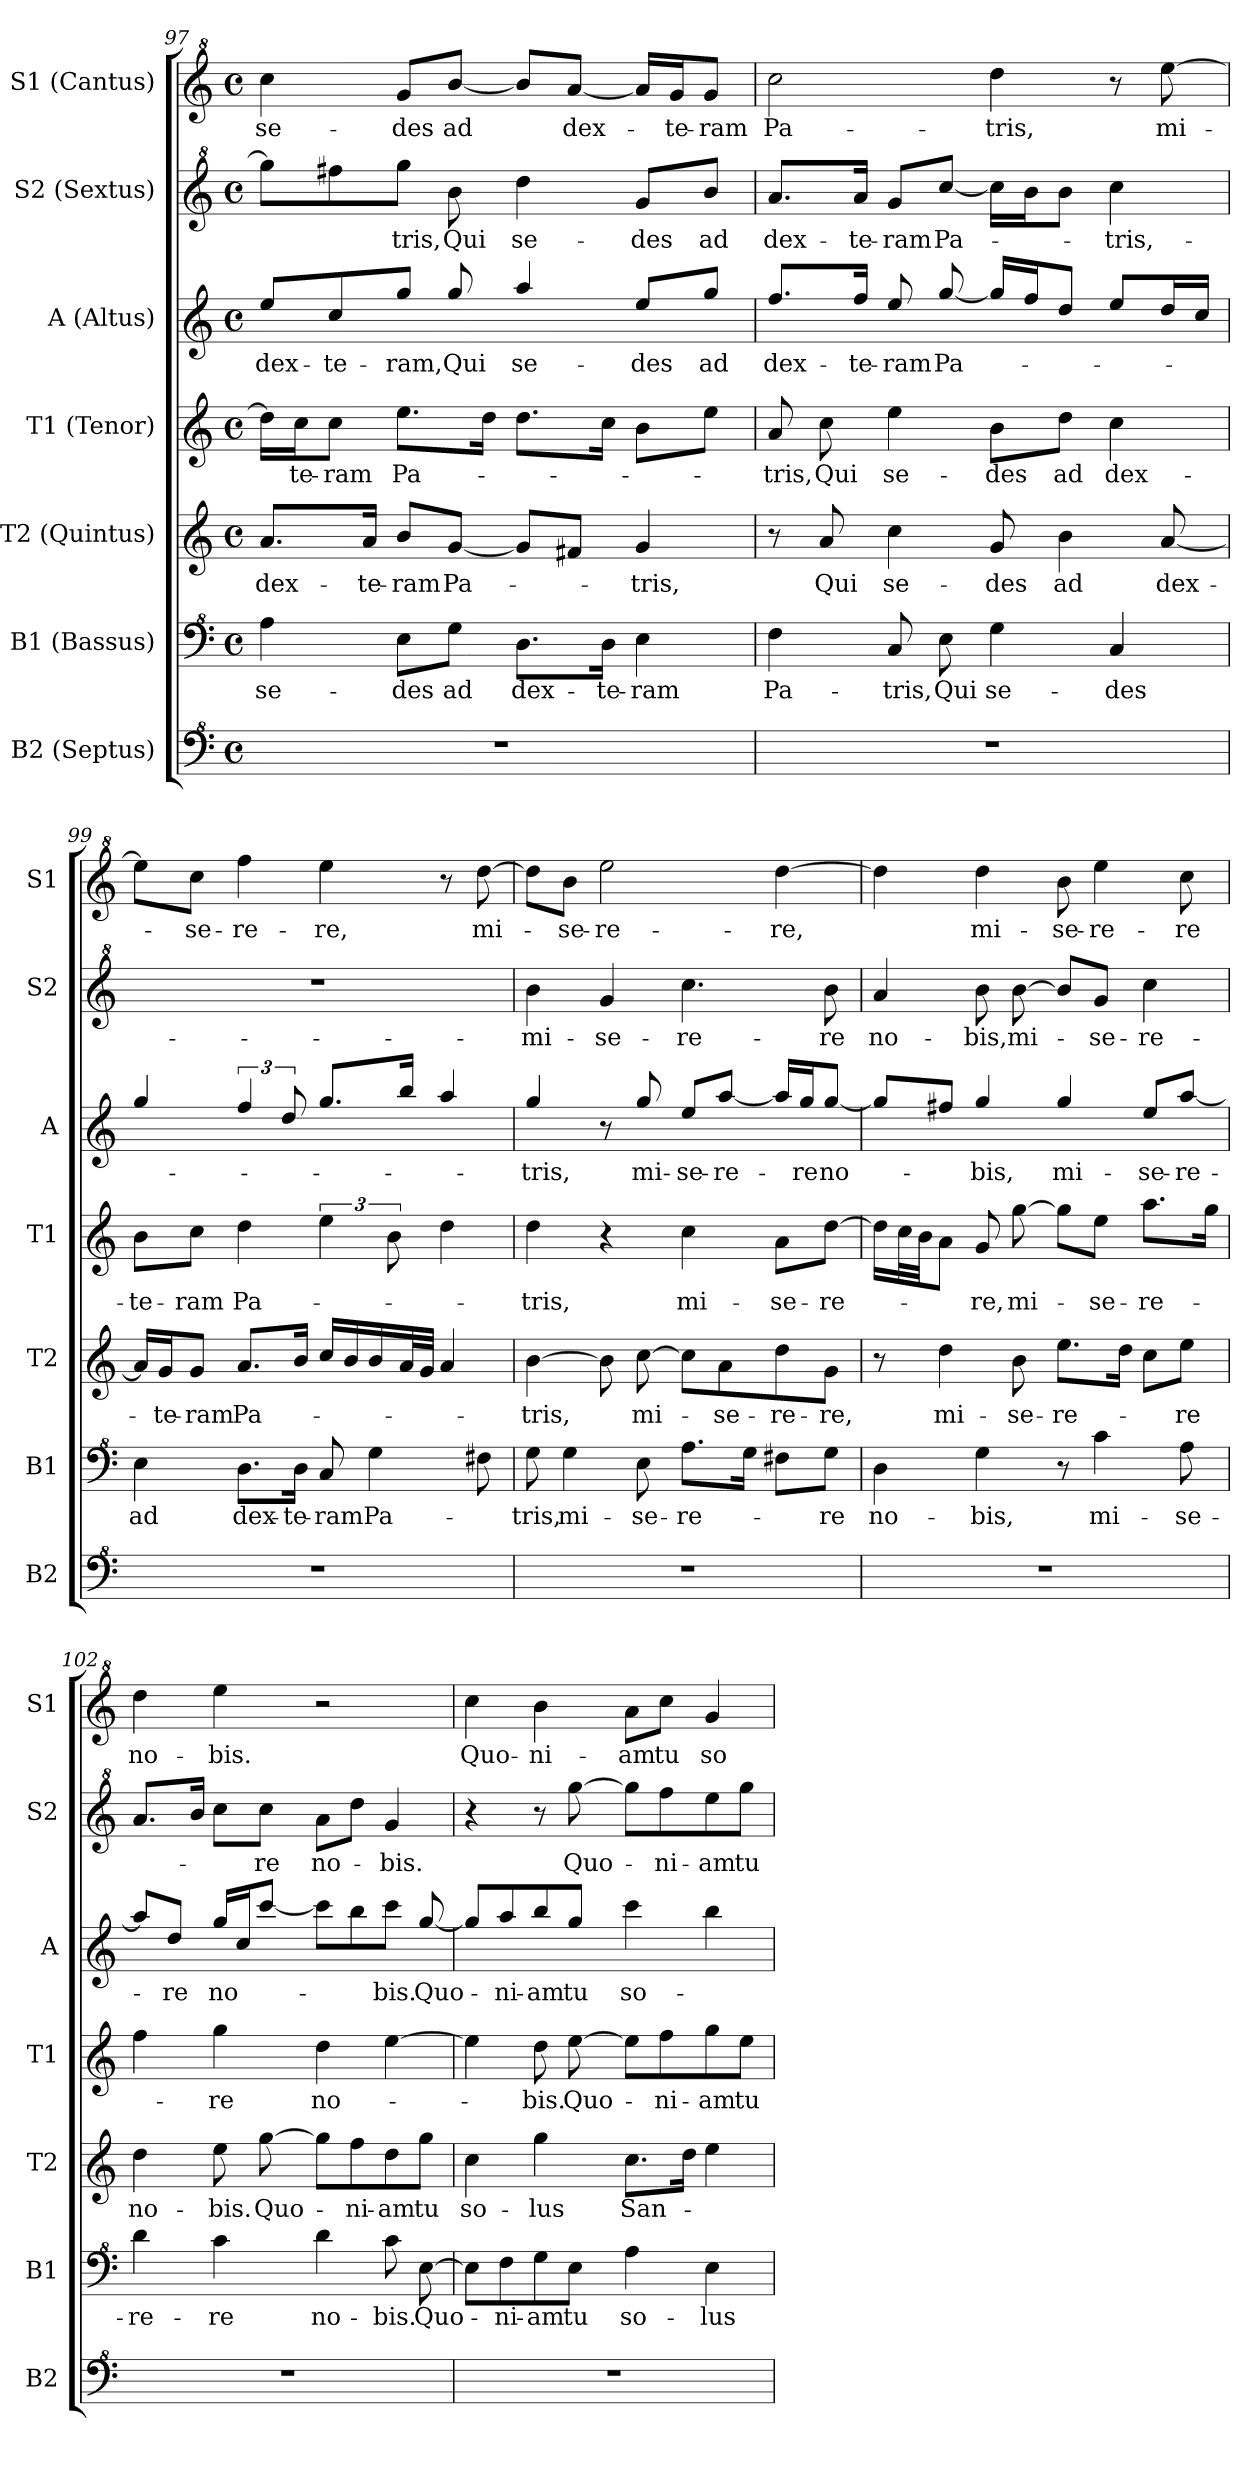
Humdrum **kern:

**kern	**kern	**text	**kern	**text	**kern	**text	**kern	**text	**kern	**text	**kern	**text
*part7	*part6	*part6	*part5	*part5	*part4	*part4	*part3	*part3	*part2	*part2	*part1	*part1
*staff7	*staff6	*staff6	*staff5	*staff5	*staff4	*staff4	*staff3	*staff3	*staff2	*staff2	*staff1	*staff1
*I"B2 (Septus)	*I"B1 (Bassus)	*	*I"T2 (Quintus)	*	*I"T1 (Tenor)	*	*I"A (Altus)	*	*I"S2 (Sextus)	*	*I"S1 (Cantus)	*
*I'B2	*I'B1	*	*I'T2	*	*I'T1	*	*I'A	*	*I'S2	*	*I'S1	*
*clefF^4	*clefF^4	*	*clefG2	*	*clefG2	*	*clefG2	*	*clefG^2	*	*clefG^2	*
*k[]	*k[]	*	*k[]	*	*k[]	*	*k[]	*	*k[]	*	*k[]	*
*M4/4	*M4/4	*	*M4/4	*	*M4/4	*	*M4/4	*	*M4/4	*	*M4/4	*
*met(c)	*met(c)	*	*met(c)	*	*met(c)	*	*met(c)	*	*met(c)	*	*met(c)	*
=97	=97	=97	=97	=97	=97	=97	=97	=97	=97	=97	=97	=97
!	!	!LO:LY:b	!	!LO:LY:b	!	!	!	!LO:LY:b	!	!	!	!LO:LY:b
1r	4a\	se-	8.a/L	dex-	16dd\LL]	.	8ee/L	dex-	8ggg\L]	.	4ccc\	se-
!	!	!	!	!	!	!LO:LY:b	!	!	!	!	!	!
.	.	.	.	.	16cc\J	-te-	.	.	.	.	.	.
!	!	!	!	!	!	!LO:LY:b	!	!LO:LY:b	!	!	!	!
.	.	.	.	.	8cc\J	-ram	8cc/	-te-	8fff#X\	.	.	.
!	!	!	!	!LO:LY:b	!	!	!	!	!	!	!	!
.	.	.	16a/Jk	-te-	.	.	.	.	.	.	.	.
!	!	!LO:LY:b	!	!LO:LY:b	!	!LO:LY:b	!	!LO:LY:b	!	!LO:LY:b	!	!LO:LY:b
.	8e\L	-des	8b/L	-ram	8.ee\L	Pa-	8gg/J	-ram,	8ggg\J	-tris,	8gg/L	-des
!	!	!LO:LY:b	!	!LO:LY:b	!	!	!	!LO:LY:b	!	!LO:LY:b	!	!LO:LY:b
.	8g\J	ad	[8g/J	Pa-	.	.	8gg/	Qui	8bb\	Qui	[8bb/J	ad
.	.	.	.	.	16dd\Jk	.	.	.	.	.	.	.
!	!	!LO:LY:b	!	!	!	!	!	!LO:LY:b	!	!LO:LY:b	!	!
.	8.d\L	dex-	8g/L]	.	8.dd\L	.	4aa/	se-	4ddd\	se-	8bb/L]	.
!	!	!	!	!	!	!	!	!	!	!	!	!LO:LY:b
.	.	.	8f#X/J	.	.	.	.	.	.	.	[8aa/J	dex-
!	!	!LO:LY:b	!	!	!	!	!	!	!	!	!	!
.	16d\Jk	-te-	.	.	16cc\Jk	.	.	.	.	.	.	.
!	!	!LO:LY:b	!	!LO:LY:b	!	!	!	!LO:LY:b	!	!LO:LY:b	!	!
.	4e\	-ram	4g/	-tris,	8b\L	.	8ee/L	-des	8gg/L	-des	16aa/LL]	.
!	!	!	!	!	!	!	!	!	!	!	!	!LO:LY:b
.	.	.	.	.	.	.	.	.	.	.	16gg/J	-te-
!	!	!	!	!	!	!	!	!LO:LY:b	!	!LO:LY:b	!	!LO:LY:b
.	.	.	.	.	8ee\J	.	8gg/J	ad	8bb/J	ad	8gg/J	-ram
=98	=98	=98	=98	=98	=98	=98	=98	=98	=98	=98	=98	=98
!	!	!LO:LY:b	!	!	!	!LO:LY:b	!	!LO:LY:b	!	!LO:LY:b	!	!LO:LY:b
1r	4f\	Pa-	8r	.	8a/	-tris,	8.ff/L	dex-	8.aa/L	dex-	2ccc\	Pa-
!	!	!	!	!LO:LY:b	!	!LO:LY:b	!	!	!	!	!	!
.	.	.	8a/	Qui	8cc\	Qui	.	.	.	.	.	.
!	!	!	!	!	!	!	!	!LO:LY:b	!	!LO:LY:b	!	!
.	.	.	.	.	.	.	16ff/Jk	-te-	16aa/Jk	-te-	.	.
!	!	!LO:LY:b	!	!LO:LY:b	!	!LO:LY:b	!	!LO:LY:b	!	!LO:LY:b	!	!
.	8c/	-tris,	4cc\	se-	4ee\	se-	8ee/	-ram	8gg/L	-ram	.	.
!	!	!LO:LY:b	!	!	!	!	!	!LO:LY:b	!	!LO:LY:b	!	!
.	8e\	Qui	.	.	.	.	[8gg/	Pa-	[8ccc/J	Pa-	.	.
!	!	!LO:LY:b	!	!LO:LY:b	!	!LO:LY:b	!	!	!	!	!	!LO:LY:b
.	4g\	se-	8g/	-des	8b\L	-des	16gg/LL]	.	16ccc\LL]	.	4ddd\	-tris,
.	.	.	.	.	.	.	16ff/J	.	16bb\J	.	.	.
!	!	!	!	!LO:LY:b	!	!LO:LY:b	!	!	!	!	!	!
.	.	.	4b\	ad	8dd\J	ad	8dd/J	.	8bb\J	.	.	.
!	!	!LO:LY:b	!	!	!	!LO:LY:b	!	!	!	!LO:LY:b	!	!
.	4c/	-des	.	.	4cc\	dex-	8ee/L	.	4ccc\	-tris,-	8r	.
!	!	!	!	!LO:LY:b	!	!	!	!	!	!	!	!LO:LY:b
.	.	.	[8a/	dex-	.	.	16dd/L	.	.	.	[8eee\	mi-
.	.	.	.	.	.	.	16cc/JJ	.	.	.	.	.
!!LO:LB:g=z
=99	=99	=99	=99	=99	=99	=99	=99	=99	=99	=99	=99	=99
!	!	!LO:LY:b	!	!	!	!LO:LY:b	!	!	!	!	!	!
1r	4e\	ad	16a/LL]	.	8b\L	-te-	4gg/	.	1r	.	8eee\L]	.
!	!	!	!	!LO:LY:b	!	!	!	!	!	!	!	!
.	.	.	16g/J	-te-	.	.	.	.	.	.	.	.
!	!	!	!	!LO:LY:b	!	!LO:LY:b	!	!	!	!	!	!LO:LY:b
.	.	.	8g/J	-ram	8cc\J	-ram	.	.	.	.	8ccc\J	-se-
!	!	!LO:LY:b	!	!LO:LY:b	!	!LO:LY:b	!	!	!	!	!	!LO:LY:b
.	8.d\L	dex-	8.a/L	Pa-	4dd\	Pa-	6ff/	.	.	.	4fff\	-re-
.	.	.	.	.	.	.	12dd/	.	.	.	.	.
!	!	!LO:LY:b	!	!	!	!	!	!	!	!	!	!
.	16d\Jk	-te-	16b/Jk	.	.	.	.	.	.	.	.	.
!	!	!LO:LY:b	!	!	!	!	!	!	!	!	!	!LO:LY:b
.	8c/	-ram	16cc/LL	.	6ee\	.	8.gg/L	.	.	.	4eee\	-re,
.	.	.	16b/	.	.	.	.	.	.	.	.	.
!	!	!LO:LY:b	!	!	!	!	!	!	!	!	!	!
.	4g\	Pa-	16b/	.	.	.	.	.	.	.	.	.
.	.	.	.	.	12b\	.	.	.	.	.	.	.
.	.	.	32a/L	.	.	.	16bb/Jk	.	.	.	.	.
.	.	.	32g/JJJ	.	.	.	.	.	.	.	.	.
.	.	.	4a/	.	4dd\	.	4aa/	.	.	.	8r	.
!	!	!	!	!	!	!	!	!	!	!	!	!LO:LY:b
.	8f#X\	.	.	.	.	.	.	.	.	.	[8ddd\	mi-
=100	=100	=100	=100	=100	=100	=100	=100	=100	=100	=100	=100	=100
!	!	!LO:LY:b	!	!LO:LY:b	!	!LO:LY:b	!	!LO:LY:b	!	!LO:LY:b	!	!
1r	8g\	-tris,	[4b\	-tris,	4dd\	-tris,	4gg/	-tris,	4bb\	-mi-	8ddd\L]	.
!	!	!LO:LY:b	!	!	!	!	!	!	!	!	!	!LO:LY:b
.	4g\	mi-	.	.	.	.	.	.	.	.	8bb\J	-se-
!	!	!	!	!	!	!	!	!	!	!LO:LY:b	!	!LO:LY:b
.	.	.	8b\]	.	4r	.	8r	.	4gg/	-se-	2eee\	-re-
!	!	!LO:LY:b	!	!LO:LY:b	!	!	!	!LO:LY:b	!	!	!	!
.	8e\	-se-	[8cc\	mi-	.	.	8gg/	mi-	.	.	.	.
!	!	!LO:LY:b	!	!	!	!LO:LY:b	!	!LO:LY:b	!	!LO:LY:b	!	!
.	8.a\L	-re-	8cc\L]	.	4cc\	mi-	8ee/L	-se-	4.ccc\	-re-	.	.
!	!	!	!	!LO:LY:b	!	!	!	!LO:LY:b	!	!	!	!
.	.	.	8a\	-se-	.	.	[8aa/J	-re-	.	.	.	.
.	16g\Jk	.	.	.	.	.	.	.	.	.	.	.
!	!	!	!	!LO:LY:b	!	!LO:LY:b	!	!	!	!	!	!LO:LY:b
.	8f#X\L	.	8dd\	-re-	8a\L	-se-	16aa/LL]	.	.	.	[4ddd\	-re,
!	!	!	!	!	!	!	!	!LO:LY:b	!	!	!	!
.	.	.	.	.	.	.	16gg/J	-re	.	.	.	.
!	!	!LO:LY:b	!	!LO:LY:b	!	!LO:LY:b	!	!LO:LY:b	!	!LO:LY:b	!	!
.	8g\J	-re	8g\J	-re,	[8dd\J	-re-	[8gg/J	no-	8bb\	-re	.	.
=101	=101	=101	=101	=101	=101	=101	=101	=101	=101	=101	=101	=101
!	!	!LO:LY:b	!	!	!	!	!	!	!	!LO:LY:b	!	!
1r	4d\	no-	8r	.	16dd\LL]	.	8gg/L]	.	4aa/	no-	4ddd\]	.
.	.	.	.	.	32cc\L	.	.	.	.	.	.	.
.	.	.	.	.	32b\JJ	.	.	.	.	.	.	.
!	!	!	!	!LO:LY:b	!	!	!	!	!	!	!	!
.	.	.	4dd\	mi-	8a\J	.	8ff#X/J	.	.	.	.	.
!	!	!LO:LY:b	!	!	!	!LO:LY:b	!	!LO:LY:b	!	!LO:LY:b	!	!LO:LY:b
.	4g\	-bis,	.	.	8g/	-re,	4gg/	-bis,	8bb\	-bis,	4ddd\	mi-
!	!	!	!	!LO:LY:b	!	!LO:LY:b	!	!	!	!LO:LY:b	!	!
.	.	.	8b\	-se-	[8gg\	mi-	.	.	[8bb\	mi-	.	.
!	!	!	!	!LO:LY:b	!	!	!	!LO:LY:b	!	!	!	!LO:LY:b
.	8r	.	8.ee\L	-re-	8gg\L]	.	4gg/	mi-	8bb/L]	.	8bb\	-se-
!	!	!LO:LY:b	!	!	!	!LO:LY:b	!	!	!	!LO:LY:b	!	!LO:LY:b
.	4cc\	mi-	.	.	8ee\J	-se-	.	.	8gg/J	-se-	4eee\	-re-
.	.	.	16dd\Jk	.	.	.	.	.	.	.	.	.
!	!	!	!	!	!	!LO:LY:b	!	!LO:LY:b	!	!LO:LY:b	!	!
.	.	.	8cc\L	.	8.aa\L	-re-	8ee/L	-se-	4ccc\	-re-	.	.
!	!	!LO:LY:b	!	!LO:LY:b	!	!	!	!LO:LY:b	!	!	!	!LO:LY:b
.	8a\	-se-	8ee\J	-re	.	.	[8aa/J	-re-	.	.	8ccc\	-re
.	.	.	.	.	16gg\Jk	.	.	.	.	.	.	.
=102	=102	=102	=102	=102	=102	=102	=102	=102	=102	=102	=102	=102
!	!	!LO:LY:b	!	!LO:LY:b	!	!	!	!	!	!	!	!LO:LY:b
1r	4dd\	-re-	4dd\	no-	4ff\	.	8aa/L]	.	8.aa/L	.	4ddd\	no-
!	!	!	!	!	!	!	!	!LO:LY:b	!	!	!	!
.	.	.	.	.	.	.	8dd/J	-re	.	.	.	.
.	.	.	.	.	.	.	.	.	16bb/Jk	.	.	.
!	!	!LO:LY:b	!	!LO:LY:b	!	!LO:LY:b	!	!LO:LY:b	!	!	!	!LO:LY:b
.	4cc\	-re	8ee\	-bis.	4gg\	-re	16gg/LL	no-	8ccc\L	.	4eee\	-bis.
.	.	.	.	.	.	.	16cc/J	.	.	.	.	.
!	!	!	!	!LO:LY:b	!	!	!	!	!	!LO:LY:b	!	!
.	.	.	[8gg\	Quo-	.	.	[8ccc/J	.	8ccc\J	-re	.	.
!	!	!LO:LY:b	!	!	!	!LO:LY:b	!	!	!	!LO:LY:b	!	!
.	4dd\	no-	8gg\L]	.	4dd\	no-	8ccc\L]	.	8aa\L	no-	2r	.
!	!	!	!	!LO:LY:b	!	!	!	!	!	!	!	!
.	.	.	8ff\	-ni-	.	.	8bb\	.	8ddd\J	.	.	.
!	!	!LO:LY:b	!	!LO:LY:b	!	!	!	!LO:LY:b	!	!LO:LY:b	!	!
.	8cc\	-bis.	8dd\	-am	[4ee\	.	8ccc\J	-bis.	4gg/	-bis.	.	.
!	!	!LO:LY:b	!	!LO:LY:b	!	!	!	!LO:LY:b	!	!	!	!
.	[8e\	Quo-	8gg\J	tu	.	.	[8gg/	Quo-	.	.	.	.
=103	=103	=103	=103	=103	=103	=103	=103	=103	=103	=103	=103	=103
!	!	!	!	!LO:LY:b	!	!	!	!	!	!	!	!LO:LY:b
1r	8e\L]	.	4cc\	so-	4ee\]	.	8gg/L]	.	4r	.	4ccc\	Quo-
!	!	!LO:LY:b	!	!	!	!	!	!LO:LY:b	!	!	!	!
.	8f\	-ni-	.	.	.	.	8aa/	-ni-	.	.	.	.
!	!	!LO:LY:b	!	!LO:LY:b	!	!LO:LY:b	!	!LO:LY:b	!	!	!	!LO:LY:b
.	8g\	-am	4gg\	-lus	8dd\	-bis.	8bb/	-am	8r	.	4bb\	-ni-
!	!	!LO:LY:b	!	!	!	!LO:LY:b	!	!LO:LY:b	!	!LO:LY:b	!	!
.	8e\J	tu	.	.	[8ee\	Quo-	8gg/J	tu	[8ggg\	Quo-	.	.
!	!	!LO:LY:b	!	!LO:LY:b	!	!	!	!LO:LY:b	!	!	!	!LO:LY:b
.	4a\	so-	8.cc\L	San-	8ee\L]	.	4ccc\	so-	8ggg\L]	.	8aa\L	-am
!	!	!	!	!	!	!LO:LY:b	!	!	!	!LO:LY:b	!	!LO:LY:b
.	.	.	.	.	8ff\	-ni-	.	.	8fff\	-ni-	8ccc\J	tu
.	.	.	16dd\Jk	.	.	.	.	.	.	.	.	.
!	!	!LO:LY:b	!	!	!	!LO:LY:b	!	!	!	!LO:LY:b	!	!LO:LY:b
.	4e\	-lus	4ee\	.	8gg\	-am	4bb\	.	8eee\	-am	4gg/	so-
!	!	!	!	!	!	!LO:LY:b	!	!	!	!LO:LY:b	!	!
.	.	.	.	.	8ee\J	tu	.	.	8ggg\J	tu	.	.
=	=	=	=	=	=	=	=	=	=	=	=	=
*-	*-	*-	*-	*-	*-	*-	*-	*-	*-	*-	*-	*-
